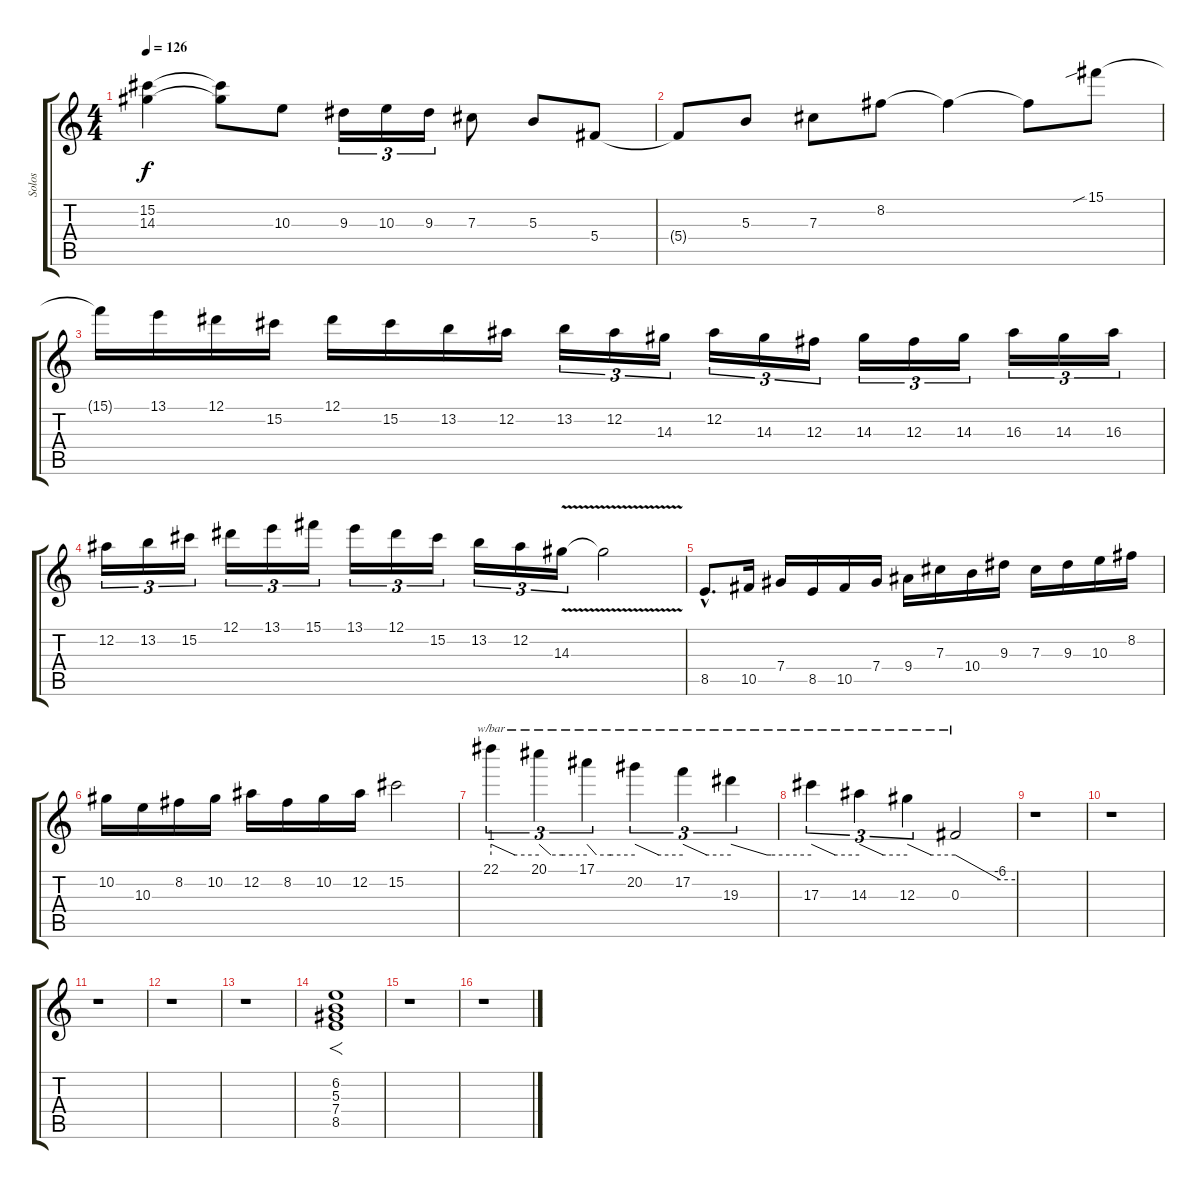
\track ("Solos" "Solos") {instrument distortionguitar}
\staff {score tabs}
\tuning (Eb4 Bb3 Gb3 Db3 Ab2 Eb2) {hide}
\ts (4 4)
\tempo 126
\clef g2
\ks c
(15.2{t} 14.3{t}).4{dy f} (15.2{t} 14.3{t}).8 10.3.8 9.3.16{tu (3 2)} 10.3.16{tu (3 2)} 9.3.16{tu (3 2)} 7.3.8 5.3.8 5.4.8 |
5.4{t}.8 5.3.8 7.3.8 8.2.8 8.2{t}.4 8.2{t}.8 15.1{sib}.8 |
15.1{t}.16 13.1.16 12.1.16 15.2.16 12.1.16 15.2.16 13.2.16 12.2.16 13.2.16{tu (3 2)} 12.2.16{tu (3 2)} 14.3.16{tu (3 2)} 12.2.16{tu (3 2)} 14.3.16{tu (3 2)} 12.3.16{tu (3 2)} 14.3.16{tu (3 2)} 12.3.16{tu (3 2)} 14.3.16{tu (3 2)} 16.3.16{tu (3 2)} 14.3.16{tu (3 2)} 16.3.16{tu (3 2)} |
12.2.16{tu (3 2)} 13.2.16{tu (3 2)} 15.2.16{tu (3 2)} 12.1.16{tu (3 2)} 13.1.16{tu (3 2)} 15.1.16{tu (3 2)} 13.1.16{tu (3 2)} 12.1.16{tu (3 2)} 15.2.16{tu (3 2)} 13.2.16{tu (3 2)} 12.2.16{tu (3 2)} 14.3{v}.16{tu (3 2)} 14.3{t}.2 |
8.5{hac}.8{d} 10.5.16 7.4.16 8.5.16 10.5.16 7.4.16 9.4.16 7.3.16 10.4.16 9.3.16 7.3.16 9.3.16 10.3.16 8.2.16 |
10.2.16 10.3.16 8.2.16 10.2.16 12.2.16 8.2.16 10.2.16 12.2.16 15.2.2 |
22.1.4{tu (3 2) tbe (custom default 0 4 30 0 60 0)} 20.1.4{tu (3 2) tbe (custom default 0 4 15 0 30 0 60 0)} 17.1.4{tu (3 2) tbe (custom default 0 4 12 0 30 0 60 0)} 20.2.4{tu (3 2) tbe (custom default 0 4 30 0 60 0)} 17.2.4{tu (3 2) tbe (custom default 0 4 30 0 60 0)} 19.3.4{tu (3 2) tbe (custom default 0 4 27 0 30 0 60 0)} |
17.3.4{tu (3 2) tbe (custom default 0 4 30 0 60 0)} 14.3.4{tu (3 2) tbe (custom default 0 4 30 0 60 0)} 12.3.4{tu (3 2) tbe (custom default 0 4 30 0 60 0)} 0.3.2{tbe (custom default 0 0 45 -24 60 -24)} |
r.1 |
r.1 |
r.1 |
r.1 |
r.1 |
(6.2 5.3 7.4 8.5).1{f} |
r.1 |
r.1
